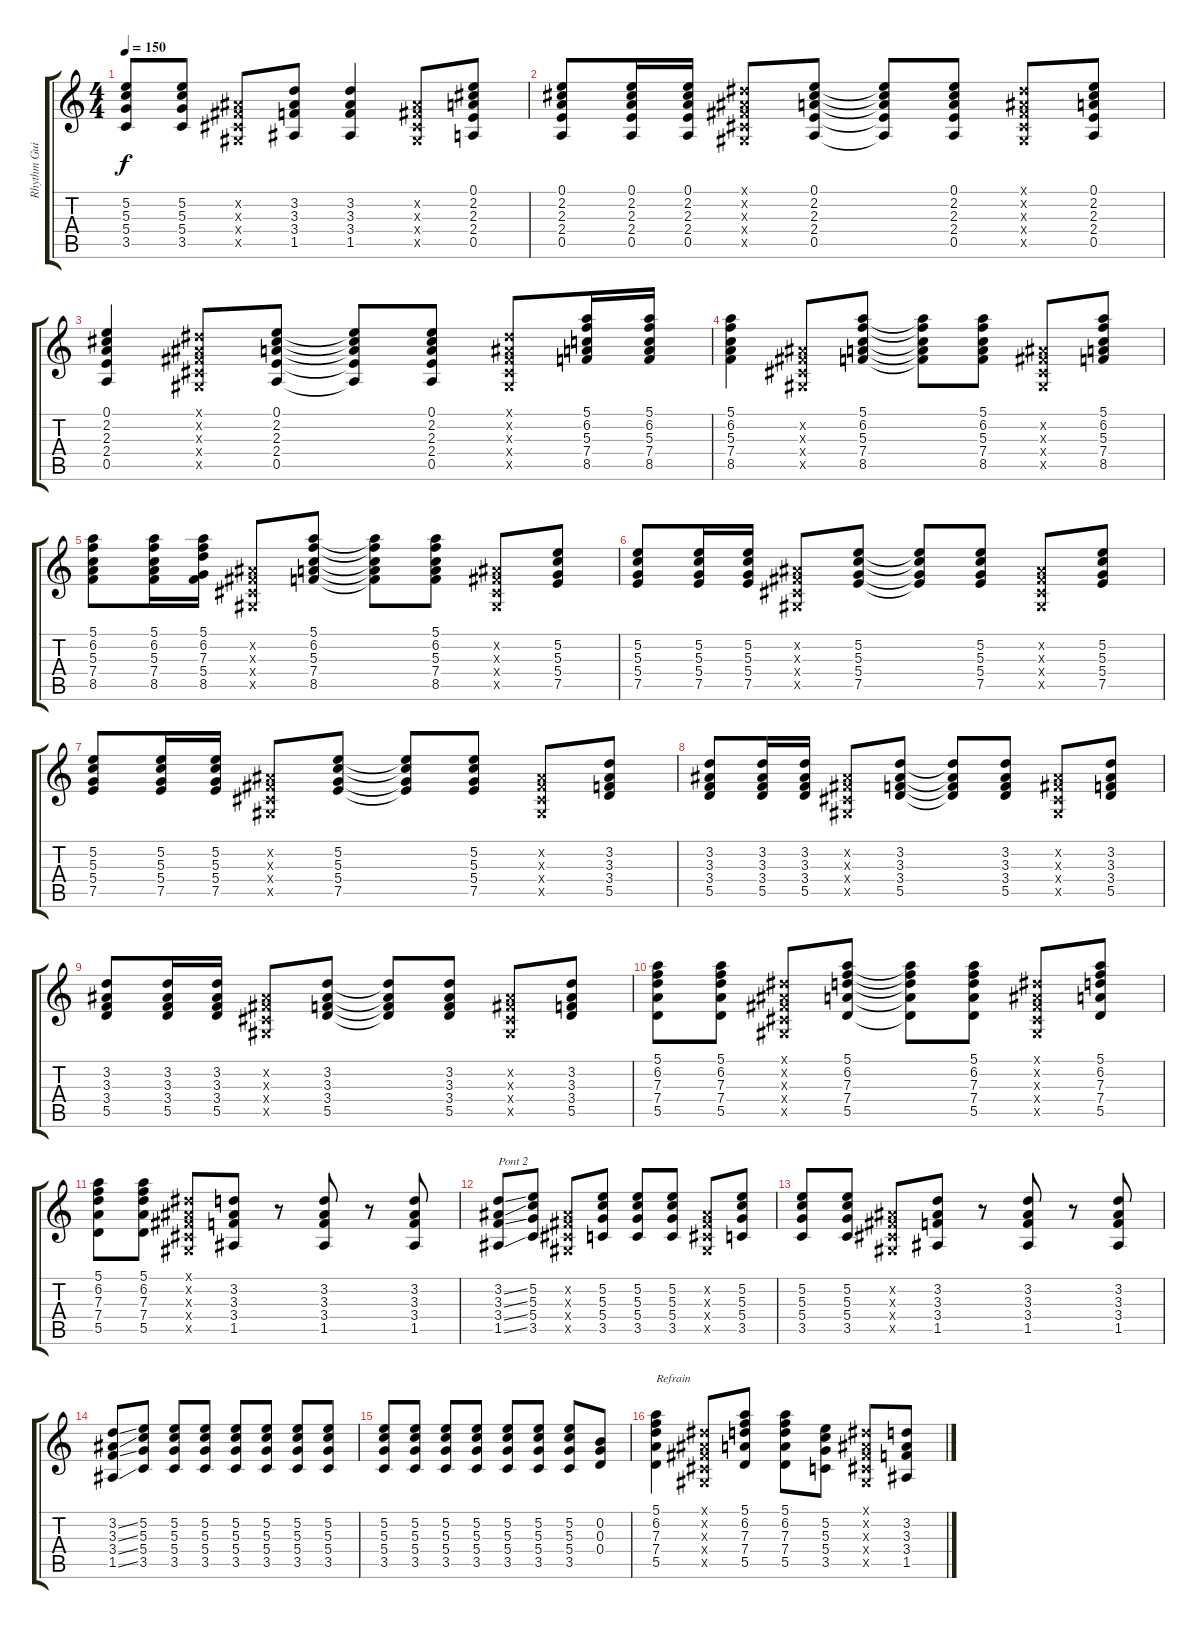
\track ("Rhythm Guitar" "Rhythm Gui") {instrument electricguitarclean}
\staff {score tabs}
\tuning (E4 B3 G3 D3 A2 E2) {hide}
\ts (4 4)
\tempo 150
\clef g2
\ks c
(5.2 5.3 5.4 3.5).8{dy f} (5.2 5.3 5.4 3.5).8 (-1.2{x} -1.3{x} -1.4{x} -1.5{x}).8 (3.2 3.3 3.4 1.5).8 (3.2 3.3 3.4 1.5).4 (-1.2{x} -1.3{x} -1.4{x} -1.5{x}).8 (0.1 2.2 2.3 2.4 0.5).8 |
(0.1 2.2 2.3 2.4 0.5).8 (0.1 2.2 2.3 2.4 0.5).16 (0.1 2.2 2.3 2.4 0.5).16 (-1.1{x} -1.2{x} -1.3{x} -1.4{x} -1.5{x}).8 (0.1 2.2 2.3 2.4 0.5).8 (0.1{t} 2.2{t} 2.3{t} 2.4{t} 0.5{t}).8 (0.1 2.2 2.3 2.4 0.5).8 (-1.1{x} -1.2{x} -1.3{x} -1.4{x} -1.5{x}).8 (0.1 2.2 2.3 2.4 0.5).8 |
(0.1 2.2 2.3 2.4 0.5).4 (-1.1{x} -1.2{x} -1.3{x} -1.4{x} -1.5{x}).8 (0.1 2.2 2.3 2.4 0.5).8 (0.1{t} 2.2{t} 2.3{t} 2.4{t} 0.5{t}).8 (0.1 2.2 2.3 2.4 0.5).8 (-1.1{x} -1.2{x} -1.3{x} -1.4{x} -1.5{x}).8 (5.1 6.2 5.3 7.4 8.5).16 (5.1 6.2 5.3 7.4 8.5).16 |
(5.1 6.2 5.3 7.4 8.5).4 (-1.2{x} -1.3{x} -1.4{x} -1.5{x}).8 (5.1 6.2 5.3 7.4 8.5).8 (5.1{t} 6.2{t} 5.3{t} 7.4{t} 8.5{t}).8 (5.1 6.2 5.3 7.4 8.5).8 (-1.2{x} -1.3{x} -1.4{x} -1.5{x}).8 (5.1 6.2 5.3 7.4 8.5).8 |
(5.1 6.2 5.3 7.4 8.5).8 (5.1 6.2 5.3 7.4 8.5).16 (5.1 6.2 7.3 5.4 8.5).16 (-1.2{x} -1.3{x} -1.4{x} -1.5{x}).8 (5.1 6.2 5.3 7.4 8.5).8 (5.1{t} 6.2{t} 5.3{t} 7.4{t} 8.5{t}).8 (5.1 6.2 5.3 7.4 8.5).8 (-1.2{x} -1.3{x} -1.4{x} -1.5{x}).8 (5.2 5.3 5.4 7.5).8 |
(5.2 5.3 5.4 7.5).8 (5.2 5.3 5.4 7.5).16 (5.2 5.3 5.4 7.5).16 (-1.2{x} -1.3{x} -1.4{x} -1.5{x}).8 (5.2 5.3 5.4 7.5).8 (5.2{t} 5.3{t} 5.4{t} 7.5{t}).8 (5.2 5.3 5.4 7.5).8 (-1.2{x} -1.3{x} -1.4{x} -1.5{x}).8 (5.2 5.3 5.4 7.5).8 |
(5.2 5.3 5.4 7.5).8 (5.2 5.3 5.4 7.5).16 (5.2 5.3 5.4 7.5).16 (-1.2{x} -1.3{x} -1.4{x} -1.5{x}).8 (5.2 5.3 5.4 7.5).8 (5.2{t} 5.3{t} 5.4{t} 7.5{t}).8 (5.2 5.3 5.4 7.5).8 (-1.2{x} -1.3{x} -1.4{x} -1.5{x}).8 (3.2 3.3 3.4 5.5).8 |
(3.2 3.3 3.4 5.5).8 (3.2 3.3 3.4 5.5).16 (3.2 3.3 3.4 5.5).16 (-1.2{x} -1.3{x} -1.4{x} -1.5{x}).8 (3.2 3.3 3.4 5.5).8 (3.2{t} 3.3{t} 3.4{t} 5.5{t}).8 (3.2 3.3 3.4 5.5).8 (-1.2{x} -1.3{x} -1.4{x} -1.5{x}).8 (3.2 3.3 3.4 5.5).8 |
(3.2 3.3 3.4 5.5).8 (3.2 3.3 3.4 5.5).16 (3.2 3.3 3.4 5.5).16 (-1.2{x} -1.3{x} -1.4{x} -1.5{x}).8 (3.2 3.3 3.4 5.5).8 (3.2{t} 3.3{t} 3.4{t} 5.5{t}).8 (3.2 3.3 3.4 5.5).8 (-1.2{x} -1.3{x} -1.4{x} -1.5{x}).8 (3.2 3.3 3.4 5.5).8 |
(5.1 6.2 7.3 7.4 5.5).8 (5.1 6.2 7.3 7.4 5.5).8 (-1.1{x} -1.2{x} -1.3{x} -1.4{x} -1.5{x}).8 (5.1 6.2 7.3 7.4 5.5).8 (5.1{t} 6.2{t} 7.3{t} 7.4{t} 5.5{t}).8 (5.1 6.2 7.3 7.4 5.5).8 (-1.1{x} -1.2{x} -1.3{x} -1.4{x} -1.5{x}).8 (5.1 6.2 7.3 7.4 5.5).8 |
(5.1 6.2 7.3 7.4 5.5).8 (5.1 6.2 7.3 7.4 5.5).8 (-1.1{x} -1.2{x} -1.3{x} -1.4{x} -1.5{x}).8 (3.2 3.3 3.4 1.5).8 r.8 (3.2 3.3 3.4 1.5).8 r.8 (3.2 3.3 3.4 1.5).8 |
(3.2{ss} 3.3{ss} 3.4{ss} 1.5{ss}).8{txt "Pont 2"} (5.2 5.3 5.4 3.5).8 (-1.2{x} -1.3{x} -1.4{x} -1.5{x}).8 (5.2 5.3 5.4 3.5).8 (5.2 5.3 5.4 3.5).8 (5.2 5.3 5.4 3.5).8 (-1.2{x} -1.3{x} -1.4{x} -1.5{x}).8 (5.2 5.3 5.4 3.5).8 |
(5.2 5.3 5.4 3.5).8 (5.2 5.3 5.4 3.5).8 (-1.2{x} -1.3{x} -1.4{x} -1.5{x}).8 (3.2 3.3 3.4 1.5).8 r.8 (3.2 3.3 3.4 1.5).8 r.8 (3.2 3.3 3.4 1.5).8 |
(3.2{ss} 3.3{ss} 3.4{ss} 1.5{ss}).8 (5.2 5.3 5.4 3.5).8 (5.2 5.3 5.4 3.5).8 (5.2 5.3 5.4 3.5).8 (5.2 5.3 5.4 3.5).8 (5.2 5.3 5.4 3.5).8 (5.2 5.3 5.4 3.5).8 (5.2 5.3 5.4 3.5).8 |
(5.2 5.3 5.4 3.5).8 (5.2 5.3 5.4 3.5).8 (5.2 5.3 5.4 3.5).8 (5.2 5.3 5.4 3.5).8 (5.2 5.3 5.4 3.5).8 (5.2 5.3 5.4 3.5).8 (5.2 5.3 5.4 3.5).8 (0.2 0.3 0.4).8 |
(5.1 6.2 7.3 7.4 5.5).4{txt "Refrain"} (-1.1{x} -1.2{x} -1.3{x} -1.4{x} -1.5{x}).8 (5.1 6.2 7.3 7.4 5.5).8 (5.1 6.2 7.3 7.4 5.5).8 (5.2 5.3 5.4 3.5).8 (-1.1{x} -1.2{x} -1.3{x} -1.4{x} -1.5{x}).8 (3.2 3.3 3.4 1.5).8
